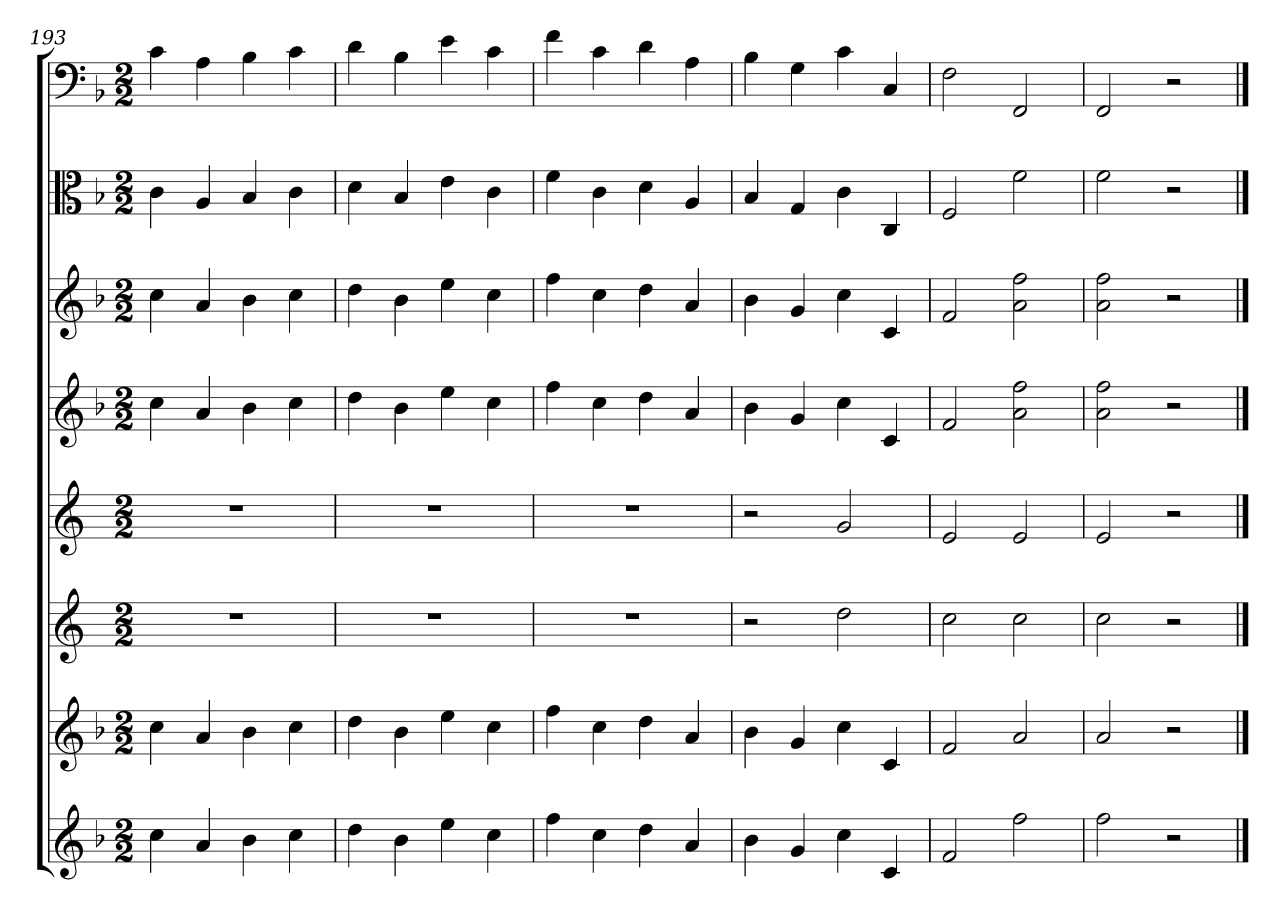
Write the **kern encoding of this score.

**kern	**kern	**kern	**kern	**kern	**kern	**kern	**kern
*part8	*part7	*part6	*part5	*part4	*part3	*part2	*part1
*staff8	*staff7	*staff6	*staff5	*staff4	*staff3	*staff2	*staff1
*	*	*	*	*	*	*clefC3	*clefF4
*k[b-]	*k[b-]	*k[]	*k[]	*k[b-]	*k[b-]	*k[b-]	*k[b-]
*F:	*F:	*	*	*F:	*F:	*F:	*F:
*M2/2	*M2/2	*M2/2	*M2/2	*M2/2	*M2/2	*M2/2	*M2/2
=193	=193	=193	=193	=193	=193	=193	=193
4cc	4cc	1r	1r	4cc	4cc	4c	4c
4a	4a	.	.	4a	4a	4A	4A
4b-	4b-	.	.	4b-	4b-	4B-	4B-
4cc	4cc	.	.	4cc	4cc	4c	4c
=194	=194	=194	=194	=194	=194	=194	=194
4dd	4dd	1r	1r	4dd	4dd	4d	4d
4b-	4b-	.	.	4b-	4b-	4B-	4B-
4ee	4ee	.	.	4ee	4ee	4e	4e
4cc	4cc	.	.	4cc	4cc	4c	4c
=195	=195	=195	=195	=195	=195	=195	=195
4ff	4ff	1r	1r	4ff	4ff	4f	4f
4cc	4cc	.	.	4cc	4cc	4c	4c
4dd	4dd	.	.	4dd	4dd	4d	4d
4a	4a	.	.	4a	4a	4A	4A
=196	=196	=196	=196	=196	=196	=196	=196
4b-	4b-	2r	2r	4b-	4b-	4B-	4B-
4g	4g	.	.	4g	4g	4G	4G
4cc	4cc	2dd	2g	4cc	4cc	4c	4c
4c	4c	.	.	4c	4c	4C	4C
=197	=197	=197	=197	=197	=197	=197	=197
2f	2f	2cc	2e	2f	2f	2F	2F
2ff	2a	2cc	2e	2a 2ff	2a 2ff	2f	2FF
=198	=198	=198	=198	=198	=198	=198	=198
2ff	2a	2cc	2e	2a 2ff	2a 2ff	2f	2FF
2r	2r	2r	2r	2r	2r	2r	2r
==	==	==	==	==	==	==	==
*-	*-	*-	*-	*-	*-	*-	*-
